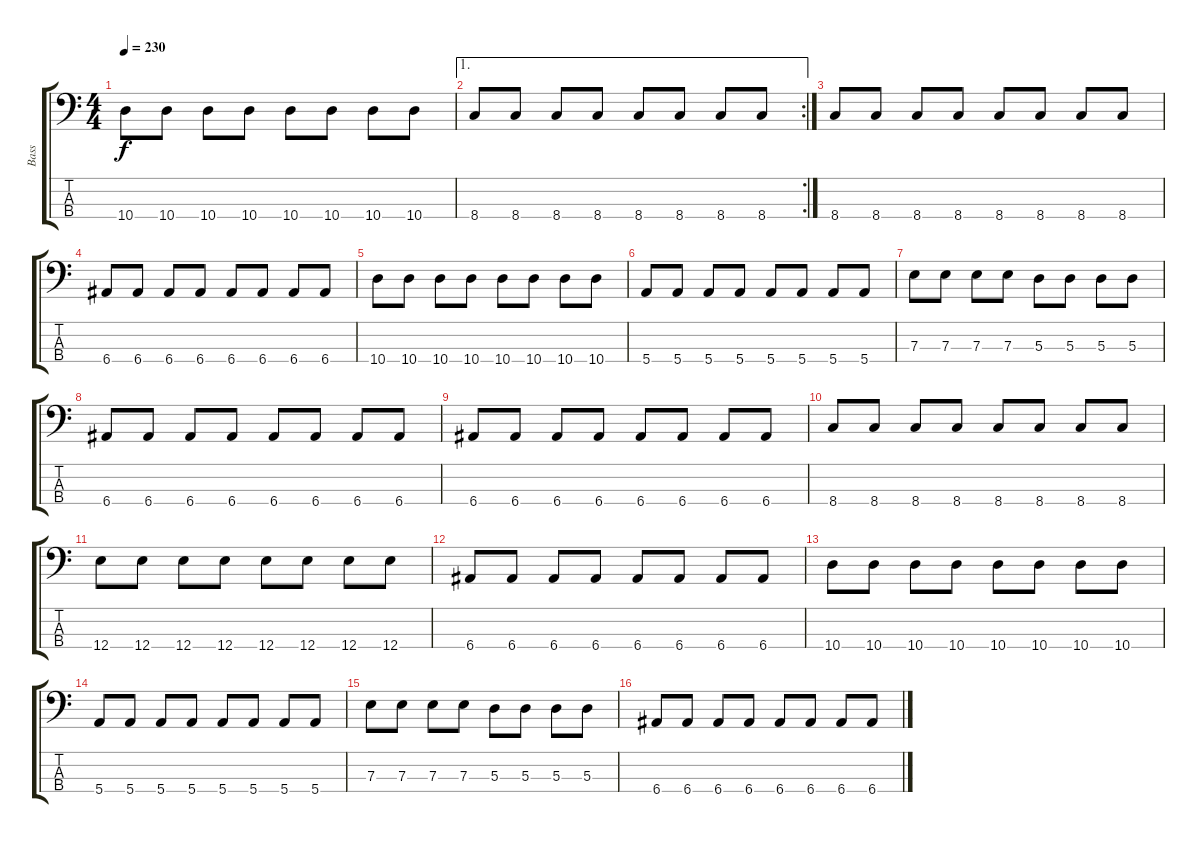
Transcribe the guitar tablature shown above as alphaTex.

\track ("Bass" "Bass") {instrument electricbasspick}
\staff {score tabs}
\tuning (G2 D2 A1 E1) {hide}
\ts (4 4)
\tempo 230
\clef f4
\ks c
10.4.8{dy f} 10.4.8 10.4.8 10.4.8 10.4.8 10.4.8 10.4.8 10.4.8 |
\ae 1
\rc 2
8.4.8 8.4.8 8.4.8 8.4.8 8.4.8 8.4.8 8.4.8 8.4.8 |
8.4.8 8.4.8 8.4.8 8.4.8 8.4.8 8.4.8 8.4.8 8.4.8 |
6.4.8 6.4.8 6.4.8 6.4.8 6.4.8 6.4.8 6.4.8 6.4.8 |
10.4.8 10.4.8 10.4.8 10.4.8 10.4.8 10.4.8 10.4.8 10.4.8 |
5.4.8 5.4.8 5.4.8 5.4.8 5.4.8 5.4.8 5.4.8 5.4.8 |
7.3.8 7.3.8 7.3.8 7.3.8 5.3.8 5.3.8 5.3.8 5.3.8 |
6.4.8 6.4.8 6.4.8 6.4.8 6.4.8 6.4.8 6.4.8 6.4.8 |
6.4.8 6.4.8 6.4.8 6.4.8 6.4.8 6.4.8 6.4.8 6.4.8 |
8.4.8 8.4.8 8.4.8 8.4.8 8.4.8 8.4.8 8.4.8 8.4.8 |
12.4.8 12.4.8 12.4.8 12.4.8 12.4.8 12.4.8 12.4.8 12.4.8 |
6.4.8 6.4.8 6.4.8 6.4.8 6.4.8 6.4.8 6.4.8 6.4.8 |
10.4.8 10.4.8 10.4.8 10.4.8 10.4.8 10.4.8 10.4.8 10.4.8 |
5.4.8 5.4.8 5.4.8 5.4.8 5.4.8 5.4.8 5.4.8 5.4.8 |
7.3.8 7.3.8 7.3.8 7.3.8 5.3.8 5.3.8 5.3.8 5.3.8 |
6.4.8 6.4.8 6.4.8 6.4.8 6.4.8 6.4.8 6.4.8 6.4.8
